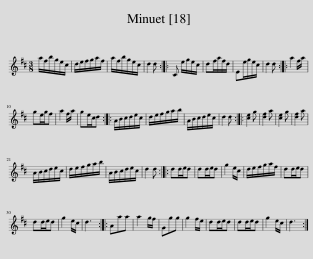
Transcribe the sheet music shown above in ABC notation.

X:1
L:1/8
M:3/8
I:linebreak $
K:D
V:1 treble
V:1
 a/f/b/g/e/c/ | d/e/f/g/a/f/ | a/f/b/g/e/c/ | d2 d :: C e/g/e/c/ | %5
 df/a/f/d/ | Ee/g/e/c/ | d2 d :: a2 f/a/ |$ ge/g/f | %10
 a2 f/a/ | ge/c/d :: A/B/c/d/e/c/ | d/e/f/g/a/b/ | A/B/c/d/e/c/ | %15
 d2 d :: [ce]2 g | [df]2 a | [ce]2 g | [df]2 a |$ %20
 A/B/c/d/e/c/ | d/e/f/g/a/b/ | A/B/c/d/e/c/ | d2 d :: dd/e/d | %25
 dd/e/d | g2 e/c/ | d/e/f/g/a/f/ | dd/e/d |$ dd/e/d | %30
 g2 e/c/ | d3 :: Aaa | a2 g/f/ | Ggg | %35
 g2 f/e/ | dd/e/d | dd/e/d | g2 e/c/ | d3 :| %40
